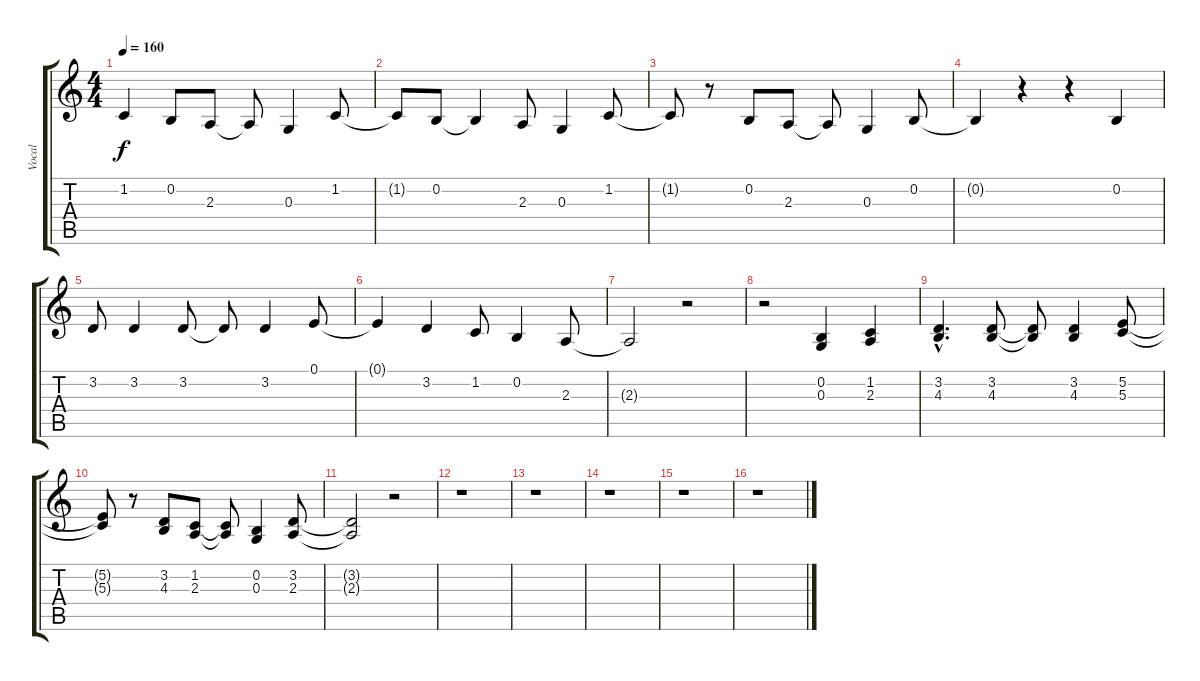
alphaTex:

\track ("Vocal" "Vocal") {instrument lead5charang}
\staff {score tabs}
\tuning (E4 B3 G3 D3 A2 E2) {hide}
\ts (4 4)
\tempo 160
\clef g2
\ks c
1.2.4{dy f} 0.2.8 2.3.8 2.3{t}.8 0.3.4 1.2.8 |
1.2{t}.8 0.2.8 0.2{t}.4 2.3.8 0.3.4 1.2.8 |
1.2{t}.8 r.8 0.2.8 2.3.8 2.3{t}.8 0.3.4 0.2.8 |
0.2{t}.4 r.4 r.4 0.2.4 |
3.2.8 3.2.4 3.2.8 3.2{t}.8 3.2.4 0.1.8 |
0.1{t}.4 3.2.4 1.2.8 0.2.4 2.3.8 |
2.3{t}.2 r.2 |
r.2 (0.2 0.3).4 (1.2 2.3).4 |
(3.2{hac} 4.3{hac}).4{d} (3.2 4.3).8 (3.2{t} 4.3{t}).8 (3.2 4.3).4 (5.2 5.3).8 |
(5.2{t} 5.3{t}).8 r.8 (3.2 4.3).8 (1.2 2.3).8 (1.2{t} 2.3{t}).8 (0.2 0.3).4 (3.2 2.3).8 |
(3.2{t} 2.3{t}).2 r.2 |
r.1 |
r.1 |
r.1 |
r.1 |
r.1
